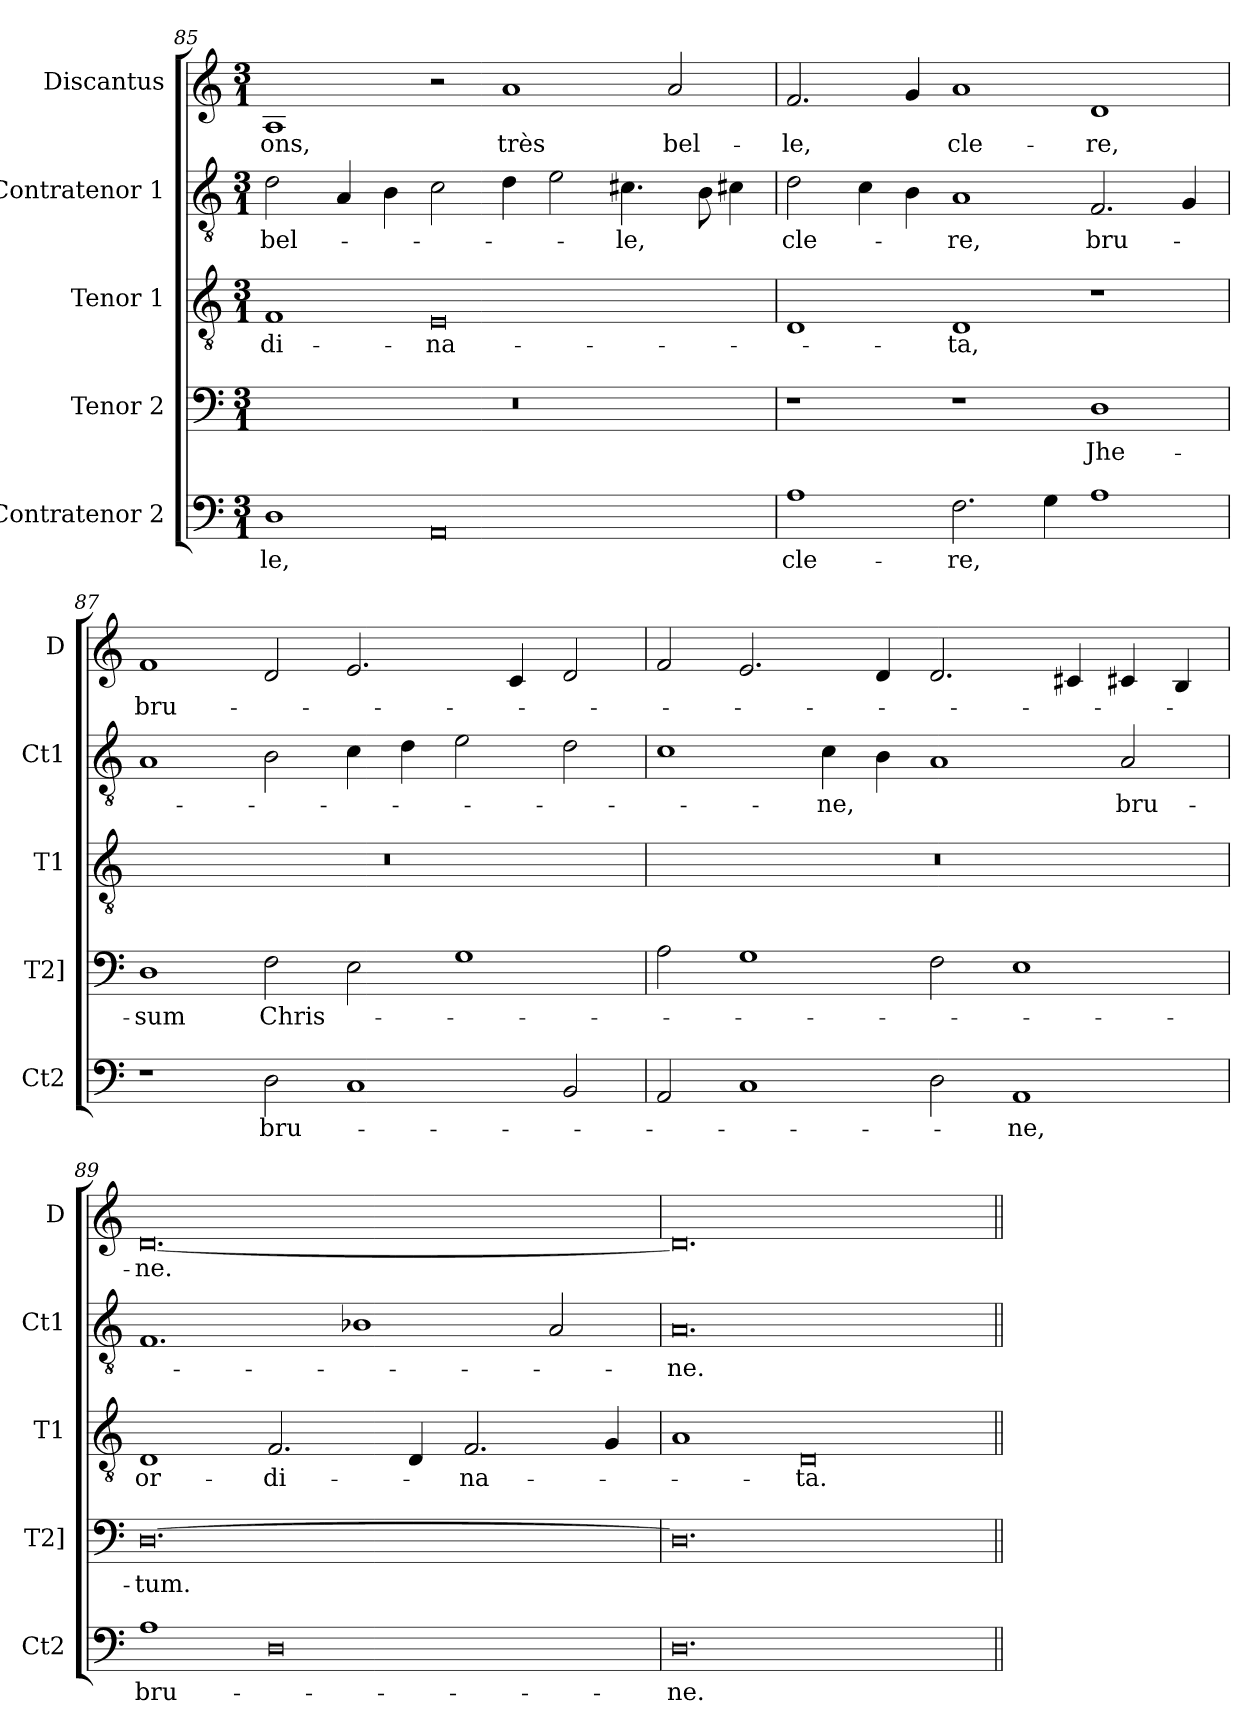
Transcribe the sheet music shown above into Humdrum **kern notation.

**kern	**text	**kern	**text	**kern	**text	**kern	**text	**kern	**text
*part5	*part5	*part4	*part4	*part3	*part3	*part2	*part2	*part1	*part1
*staff5	*staff5	*staff4	*staff4	*staff3	*staff3	*staff2	*staff2	*staff1	*staff1
*I"Contratenor 2	*	*I"Tenor 2	*	*I"Tenor 1	*	*I"Contratenor 1	*	*I"Discantus	*
*I'Ct2	*	*I'T2]	*	*I'T1	*	*I'Ct1	*	*I'D	*
*clefF4	*	*clefF4	*	*clefGv2	*	*clefGv2	*	*clefG2	*
*k[]	*	*k[]	*	*k[]	*	*k[]	*	*k[]	*
*M3/1	*	*M3/1	*	*M3/1	*	*M3/1	*	*M3/1	*
=85	=85	=85	=85	=85	=85	=85	=85	=85	=85
1D	-le,	0.r	.	1F	-di-	2d	bel-	1A	-ons,
.	.	.	.	.	.	4A	.	.	.
.	.	.	.	.	.	4B	.	.	.
0AA	.	.	.	0E	-na-	2c	.	2r	.
.	.	.	.	.	.	4d	.	1a	très
.	.	.	.	.	.	2e	.	.	.
.	.	.	.	.	.	4.c#X	-le,	.	.
.	.	.	.	.	.	.	.	2a	bel-
.	.	.	.	.	.	8B	.	.	.
.	.	.	.	.	.	4c#X	.	.	.
=86	=86	=86	=86	=86	=86	=86	=86	=86	=86
1A	cle-	1r	.	1D	.	2d	cle-	2.f	-le,
.	.	.	.	.	.	4c	.	.	.
.	.	.	.	.	.	4B	.	4g	.
2.F	-re,	1r	.	1D	-ta,	1A	-re,	1a	cle-
4G	.	.	.	.	.	.	.	.	.
1A	.	1D	Jhe-	1r	.	2.F	bru-	1d	-re,
.	.	.	.	.	.	4G	.	.	.
=87	=87	=87	=87	=87	=87	=87	=87	=87	=87
1r	.	1D	-sum	0.r	.	1A	.	1f	bru-
2D	bru-	2F	Chris-	.	.	2B	.	2d	.
1C	.	2E	.	.	.	4c	.	2.e	.
.	.	.	.	.	.	4d	.	.	.
.	.	1G	.	.	.	2e	.	.	.
.	.	.	.	.	.	.	.	4c	.
2BB	.	.	.	.	.	2d	.	2d	.
=88	=88	=88	=88	=88	=88	=88	=88	=88	=88
2AA	.	2A	.	0.r	.	1c	.	2f	.
1C	.	1G	.	.	.	.	.	2.e	.
.	.	.	.	.	.	4c	-ne,	.	.
.	.	.	.	.	.	4B	.	4d	.
2D	.	2F	.	.	.	1A	.	2.d	.
1AA	-ne,	1E	.	.	.	.	.	.	.
.	.	.	.	.	.	.	.	4c#X	.
.	.	.	.	.	.	2A	bru-	4c#X	.
.	.	.	.	.	.	.	.	4B	.
=89	=89	=89	=89	=89	=89	=89	=89	=89	=89
1A	bru-	[0.D	-tum.	1D	or-	1.F	.	[0.d	-ne.
0D	.	.	.	2.F	-di-	.	.	.	.
.	.	.	.	.	.	1B-X	.	.	.
.	.	.	.	4D	.	.	.	.	.
.	.	.	.	2.F	-na-	.	.	.	.
.	.	.	.	.	.	2A	.	.	.
.	.	.	.	4G	.	.	.	.	.
=90	=90	=90	=90	=90	=90	=90	=90	=90	=90
0.D	-ne.	0.D]	.	1A	.	0.A	-ne.	0.d]	.
.	.	.	.	0D	-ta.	.	.	.	.
=||	=||	=||	=||	=||	=||	=||	=||	=||	=||
*-	*-	*-	*-	*-	*-	*-	*-	*-	*-
